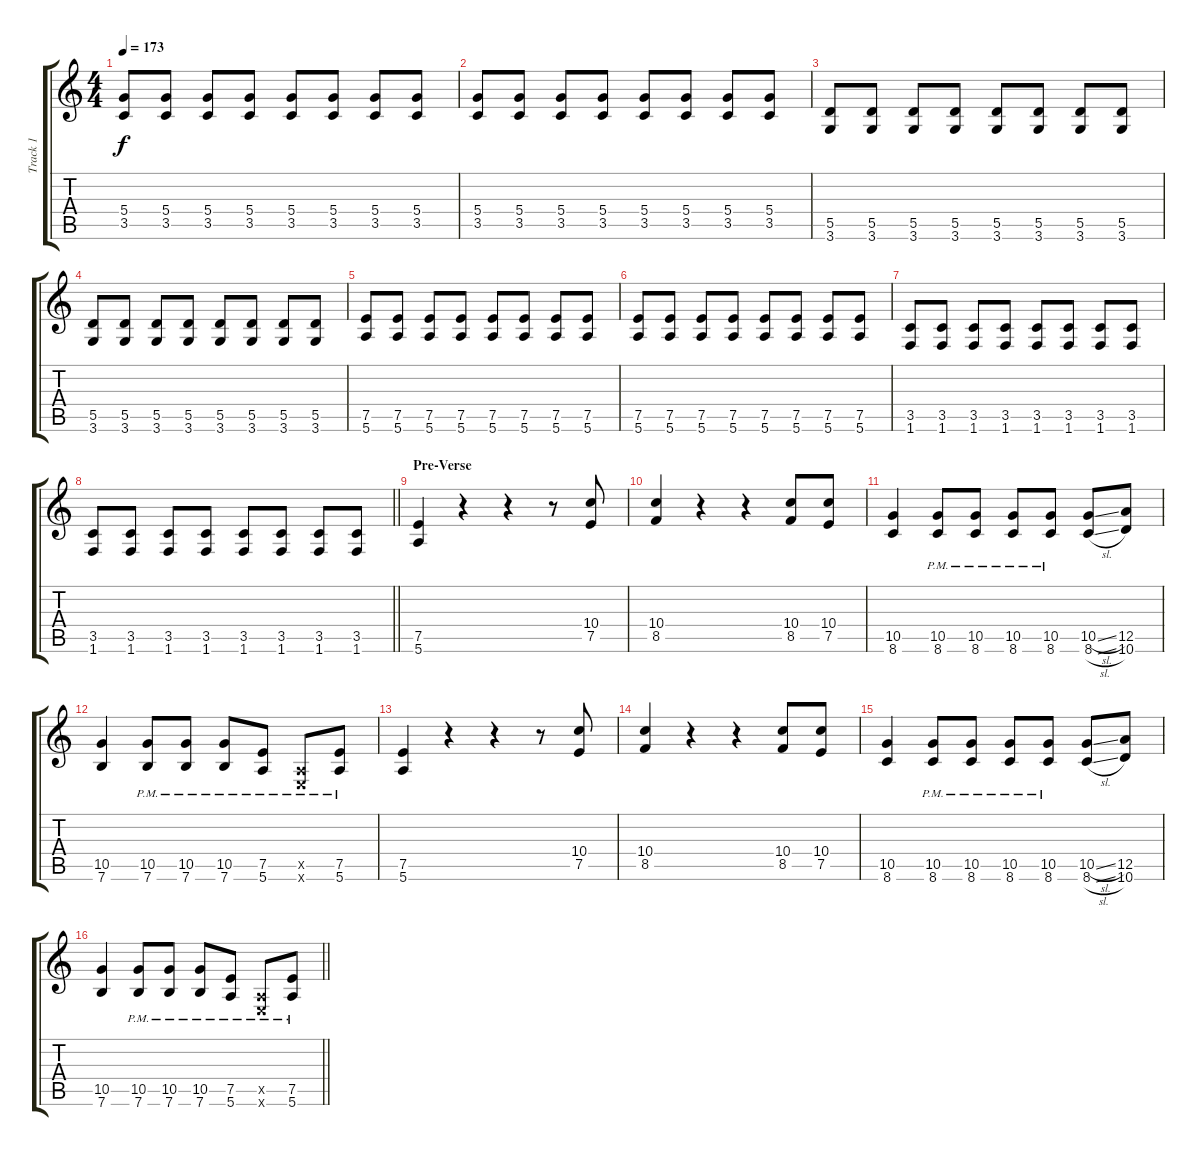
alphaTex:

\track ("Track 1" "Track 1") {instrument overdrivenguitar}
\staff {score tabs}
\tuning (E4 B3 G3 D3 A2 E2) {hide}
\ts (4 4)
\tempo 173
\clef g2
\ks c
(5.4 3.5).8{dy f} (5.4 3.5).8 (5.4 3.5).8 (5.4 3.5).8 (5.4 3.5).8 (5.4 3.5).8 (5.4 3.5).8 (5.4 3.5).8 |
(5.4 3.5).8 (5.4 3.5).8 (5.4 3.5).8 (5.4 3.5).8 (5.4 3.5).8 (5.4 3.5).8 (5.4 3.5).8 (5.4 3.5).8 |
(5.5 3.6).8 (5.5 3.6).8 (5.5 3.6).8 (5.5 3.6).8 (5.5 3.6).8 (5.5 3.6).8 (5.5 3.6).8 (5.5 3.6).8 |
(5.5 3.6).8 (5.5 3.6).8 (5.5 3.6).8 (5.5 3.6).8 (5.5 3.6).8 (5.5 3.6).8 (5.5 3.6).8 (5.5 3.6).8 |
(7.5 5.6).8 (7.5 5.6).8 (7.5 5.6).8 (7.5 5.6).8 (7.5 5.6).8 (7.5 5.6).8 (7.5 5.6).8 (7.5 5.6).8 |
(7.5 5.6).8 (7.5 5.6).8 (7.5 5.6).8 (7.5 5.6).8 (7.5 5.6).8 (7.5 5.6).8 (7.5 5.6).8 (7.5 5.6).8 |
(3.5 1.6).8 (3.5 1.6).8 (3.5 1.6).8 (3.5 1.6).8 (3.5 1.6).8 (3.5 1.6).8 (3.5 1.6).8 (3.5 1.6).8 |
\barLineRight lightlight
(3.5 1.6).8 (3.5 1.6).8 (3.5 1.6).8 (3.5 1.6).8 (3.5 1.6).8 (3.5 1.6).8 (3.5 1.6).8 (3.5 1.6).8 |
\section ("" "Pre-Verse")
(7.5 5.6).4 r.4 r.4 r.8 (10.4 7.5).8 |
(10.4 8.5).4 r.4 r.4 (10.4 8.5).8 (10.4 7.5).8 |
(10.5 8.6).4 (10.5{pm} 8.6{pm}).8 (10.5{pm} 8.6{pm}).8 (10.5{pm} 8.6{pm}).8 (10.5{pm} 8.6{pm}).8 (10.5{sl} 8.6{sl}).8 (12.5 10.6).8 |
(10.5 7.6).4 (10.5{pm} 7.6{pm}).8 (10.5{pm} 7.6{pm}).8 (10.5{pm} 7.6{pm}).8 (7.5{pm} 5.6{pm}).8 (0.5{x} 0.6{pm x}).8 (7.5{pm} 5.6{pm}).8 |
(7.5 5.6).4 r.4 r.4 r.8 (10.4 7.5).8 |
(10.4 8.5).4 r.4 r.4 (10.4 8.5).8 (10.4 7.5).8 |
(10.5 8.6).4 (10.5{pm} 8.6{pm}).8 (10.5{pm} 8.6{pm}).8 (10.5{pm} 8.6{pm}).8 (10.5{pm} 8.6{pm}).8 (10.5{sl} 8.6{sl}).8 (12.5 10.6).8 |
\barLineRight lightlight
(10.5 7.6).4 (10.5{pm} 7.6{pm}).8 (10.5{pm} 7.6{pm}).8 (10.5{pm} 7.6{pm}).8 (7.5{pm} 5.6{pm}).8 (0.5{x} 0.6{pm x}).8 (7.5{pm} 5.6{pm}).8
